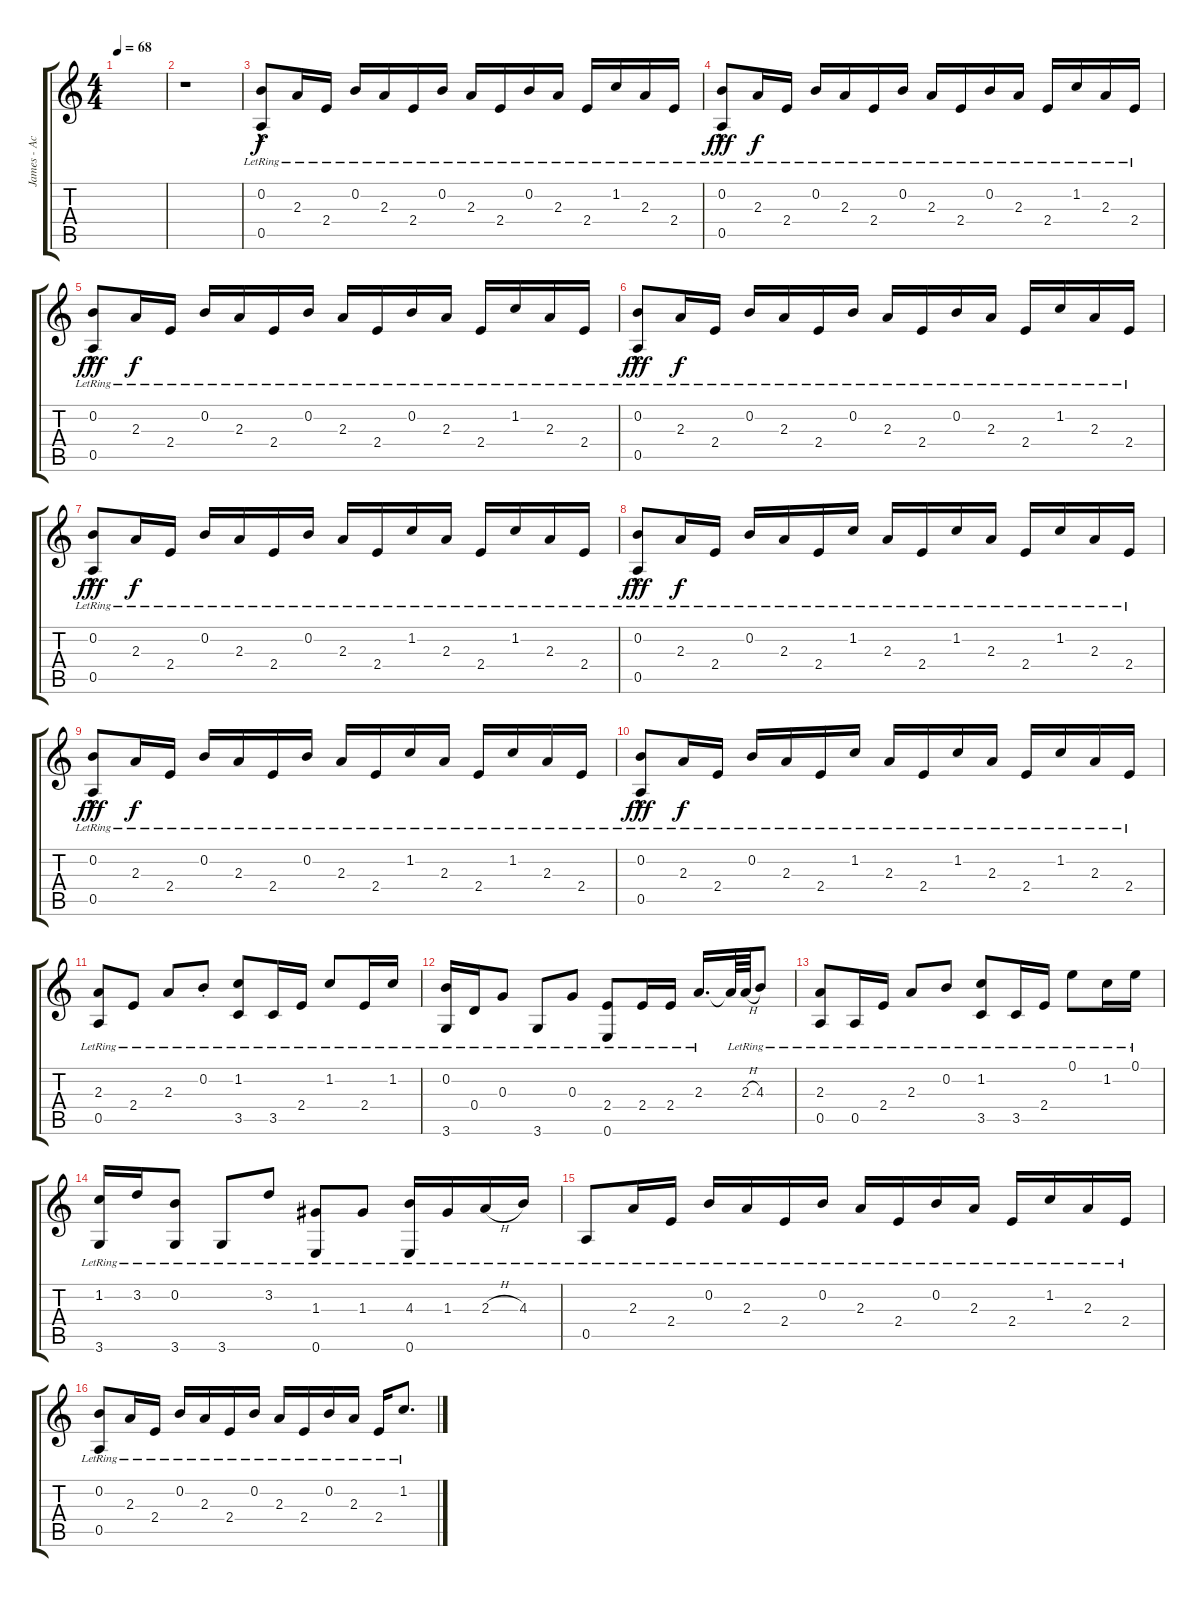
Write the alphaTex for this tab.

\track ("James - Acoustic" "James - Ac") {instrument acousticguitarnylon}
\staff {score tabs}
\tuning (E4 B3 G3 D3 A2 E2) {hide}
\ts (4 4)
\tempo 68
\clef g2
\ks c
|
r.1 |
(0.2{hac lr} 0.5{hac lr}).8 2.3{lr}.16{dy f} 2.4{lr}.16 0.2{lr}.16 2.3{lr}.16 2.4{lr}.16 0.2{lr}.16 2.3{lr}.16 2.4{lr}.16 0.2{lr}.16 2.3{lr}.16 2.4{lr}.16 1.2{lr}.16 2.3{lr}.16 2.4{lr}.16 |
(0.2{hac lr} 0.5{hac lr}).8{dy fff} 2.3{lr}.16{dy f} 2.4{lr}.16 0.2{lr}.16 2.3{lr}.16 2.4{lr}.16 0.2{lr}.16 2.3{lr}.16 2.4{lr}.16 0.2{lr}.16 2.3{lr}.16 2.4{lr}.16 1.2{lr}.16 2.3{lr}.16 2.4{lr}.16 |
(0.2{hac lr} 0.5{hac lr}).8{dy fff} 2.3{lr}.16{dy f} 2.4{lr}.16 0.2{lr}.16 2.3{lr}.16 2.4{lr}.16 0.2{lr}.16 2.3{lr}.16 2.4{lr}.16 0.2{lr}.16 2.3{lr}.16 2.4{lr}.16 1.2{lr}.16 2.3{lr}.16 2.4{lr}.16 |
(0.2{hac lr} 0.5{hac lr}).8{dy fff} 2.3{lr}.16{dy f} 2.4{lr}.16 0.2{lr}.16 2.3{lr}.16 2.4{lr}.16 0.2{lr}.16 2.3{lr}.16 2.4{lr}.16 0.2{lr}.16 2.3{lr}.16 2.4{lr}.16 1.2{lr}.16 2.3{lr}.16 2.4{lr}.16 |
(0.2{hac lr} 0.5{hac lr}).8{dy fff} 2.3{lr}.16{dy f} 2.4{lr}.16 0.2{lr}.16 2.3{lr}.16 2.4{lr}.16 0.2{lr}.16 2.3{lr}.16 2.4{lr}.16 1.2{lr}.16 2.3{lr}.16 2.4{lr}.16 1.2{lr}.16 2.3{lr}.16 2.4{lr}.16 |
(0.2{hac lr} 0.5{hac lr}).8{dy fff} 2.3{lr}.16{dy f} 2.4{lr}.16 0.2{lr}.16 2.3{lr}.16 2.4{lr}.16 1.2{lr}.16 2.3{lr}.16 2.4{lr}.16 1.2{lr}.16 2.3{lr}.16 2.4{lr}.16 1.2{lr}.16 2.3{lr}.16 2.4{lr}.16 |
(0.2{hac lr} 0.5{hac lr}).8{dy fff} 2.3{lr}.16{dy f} 2.4{lr}.16 0.2{lr}.16 2.3{lr}.16 2.4{lr}.16 0.2{lr}.16 2.3{lr}.16 2.4{lr}.16 1.2{lr}.16 2.3{lr}.16 2.4{lr}.16 1.2{lr}.16 2.3{lr}.16 2.4{lr}.16 |
(0.2{hac lr} 0.5{hac lr}).8{dy fff} 2.3{lr}.16{dy f} 2.4{lr}.16 0.2{lr}.16 2.3{lr}.16 2.4{lr}.16 1.2{lr}.16 2.3{lr}.16 2.4{lr}.16 1.2{lr}.16 2.3{lr}.16 2.4{lr}.16 1.2{lr}.16 2.3{lr}.16 2.4{lr}.16 |
(2.3{lr} 0.5{lr}).8 2.4{lr}.8 2.3{lr}.8 0.2{st lr}.8 (1.2{lr} 3.5{lr}).8 3.5{lr}.16 2.4{lr}.16 1.2{lr}.8 2.4{lr}.16 1.2{lr}.16 |
(0.2{lr} 3.6{lr}).16 0.4{lr}.16 0.3{lr}.8 3.6{lr}.8 0.3{lr}.8 (2.4{lr} 0.6{lr}).8 2.4{lr}.16 2.4{lr}.16 2.3{lr}.16{d} 2.3{t}.64 2.3{h lr}.64 4.3{lr}.8 |
(2.3{lr} 0.5{lr}).8 0.5{lr}.16 2.4{lr}.16 2.3{lr}.8 0.2{lr}.8 (1.2{lr} 3.5{lr}).8 3.5{lr}.16 2.4{lr}.16 0.1{lr}.8 1.2{lr}.16 0.1{lr}.16 |
(1.2{lr} 3.6{lr}).16 3.2{lr}.16 (0.2{lr} 3.6{lr}).8 3.6{lr}.8 3.2{lr}.8 (1.3{lr} 0.6{lr}).8 1.3{lr}.8 (4.3{lr} 0.6{lr}).16 1.3{lr}.16 2.3{h lr}.16 4.3{lr}.16 |
0.5{lr}.8 2.3{lr}.16 2.4{lr}.16 0.2{lr}.16 2.3{lr}.16 2.4{lr}.16 0.2{lr}.16 2.3{lr}.16 2.4{lr}.16 0.2{lr}.16 2.3{lr}.16 2.4{lr}.16 1.2{lr}.16 2.3{lr}.16 2.4{lr}.16 |
(0.2{lr} 0.5{lr}).8 2.3{lr}.16 2.4{lr}.16 0.2{lr}.16 2.3{lr}.16 2.4{lr}.16 0.2{lr}.16 2.3{lr}.16 2.4{lr}.16 0.2{lr}.16 2.3{lr}.16 2.4{lr}.16 1.2{lr}.8{d}
